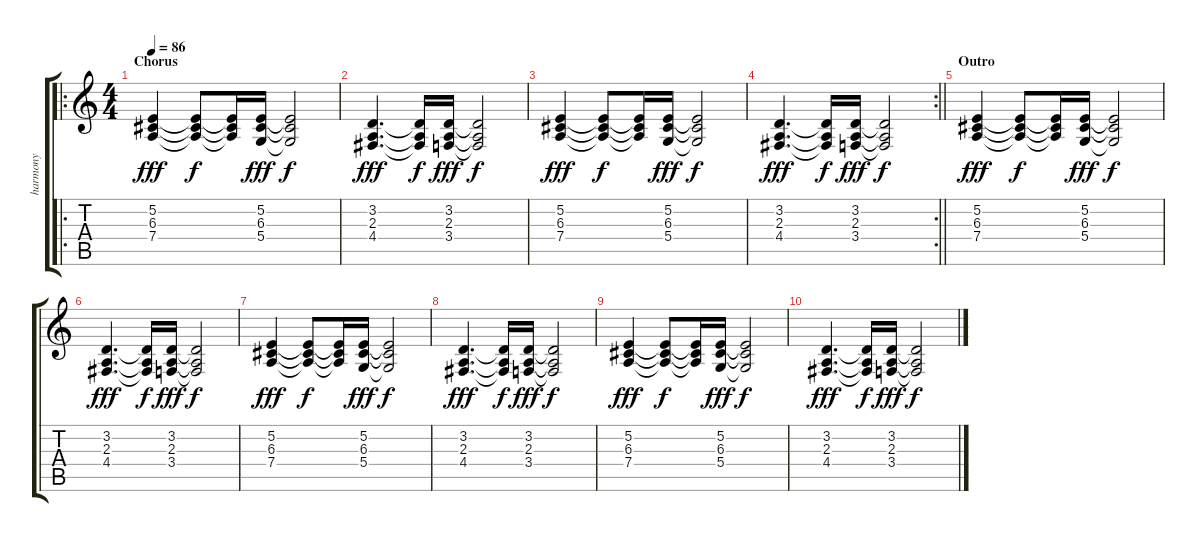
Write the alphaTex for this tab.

\track ("harmony" "harmony") {instrument choiraahs}
\staff {score tabs}
\tuning (E4 B3 G3 D3 A2 E2) {hide}
\ro
\ts (4 4)
\section ("" "Chorus")
\tempo 86
\clef g2
\ks c
(5.2 6.3 7.4).4{dy fff volume 5} (5.2{t} 6.3{t} 7.4{t}).8{dy f} (5.2{t} 6.3{t} 7.4{t}).16 (5.2 6.3 5.4).16{dy fff} (5.2{t} 6.3{t} 5.4{t}).2{dy f} |
(3.2 2.3 4.4).4{d dy fff} (3.2{t} 2.3{t} 4.4{t}).16{dy f} (3.2 2.3 3.4).16{dy fff} (3.2{t} 2.3{t} 3.4{t}).2{dy f} |
(5.2 6.3 7.4).4{dy fff} (5.2{t} 6.3{t} 7.4{t}).8{dy f} (5.2{t} 6.3{t} 7.4{t}).16 (5.2 6.3 5.4).16{dy fff} (5.2{t} 6.3{t} 5.4{t}).2{dy f} |
\rc 2
\barLineRight lightlight
(3.2 2.3 4.4).4{d dy fff} (3.2{t} 2.3{t} 4.4{t}).16{dy f} (3.2 2.3 3.4).16{dy fff} (3.2{t} 2.3{t} 3.4{t}).2{dy f} |
\section ("" "Outro")
(5.2 6.3 7.4).4{dy fff} (5.2{t} 6.3{t} 7.4{t}).8{dy f} (5.2{t} 6.3{t} 7.4{t}).16 (5.2 6.3 5.4).16{dy fff} (5.2{t} 6.3{t} 5.4{t}).2{dy f} |
(3.2 2.3 4.4).4{d dy fff} (3.2{t} 2.3{t} 4.4{t}).16{dy f} (3.2 2.3 3.4).16{dy fff} (3.2{t} 2.3{t} 3.4{t}).2{dy f} |
(5.2 6.3 7.4).4{dy fff} (5.2{t} 6.3{t} 7.4{t}).8{dy f} (5.2{t} 6.3{t} 7.4{t}).16 (5.2 6.3 5.4).16{dy fff} (5.2{t} 6.3{t} 5.4{t}).2{dy f} |
(3.2 2.3 4.4).4{d dy fff} (3.2{t} 2.3{t} 4.4{t}).16{dy f} (3.2 2.3 3.4).16{dy fff} (3.2{t} 2.3{t} 3.4{t}).2{dy f} |
(5.2 6.3 7.4).4{dy fff} (5.2{t} 6.3{t} 7.4{t}).8{dy f} (5.2{t} 6.3{t} 7.4{t}).16 (5.2 6.3 5.4).16{dy fff} (5.2{t} 6.3{t} 5.4{t}).2{dy f} |
(3.2 2.3 4.4).4{d dy fff} (3.2{t} 2.3{t} 4.4{t}).16{dy f} (3.2 2.3 3.4).16{dy fff} (3.2{t} 2.3{t} 3.4{t}).2{dy f}
